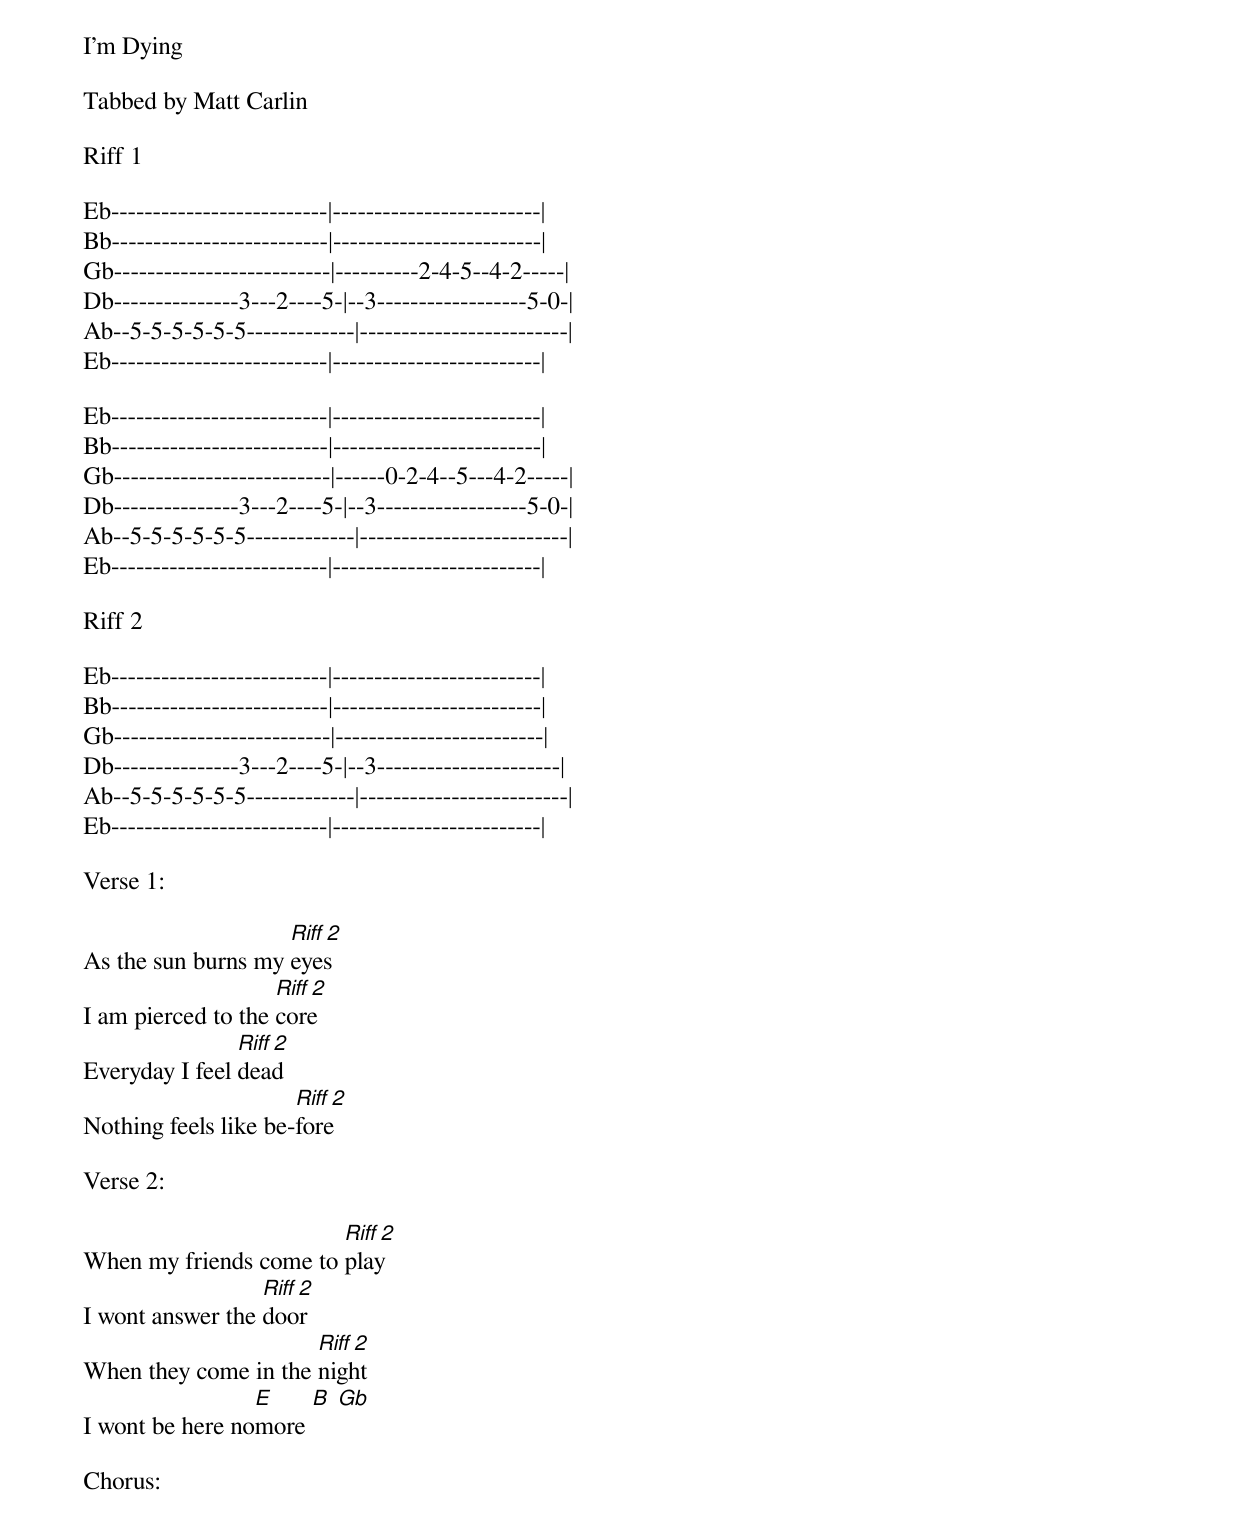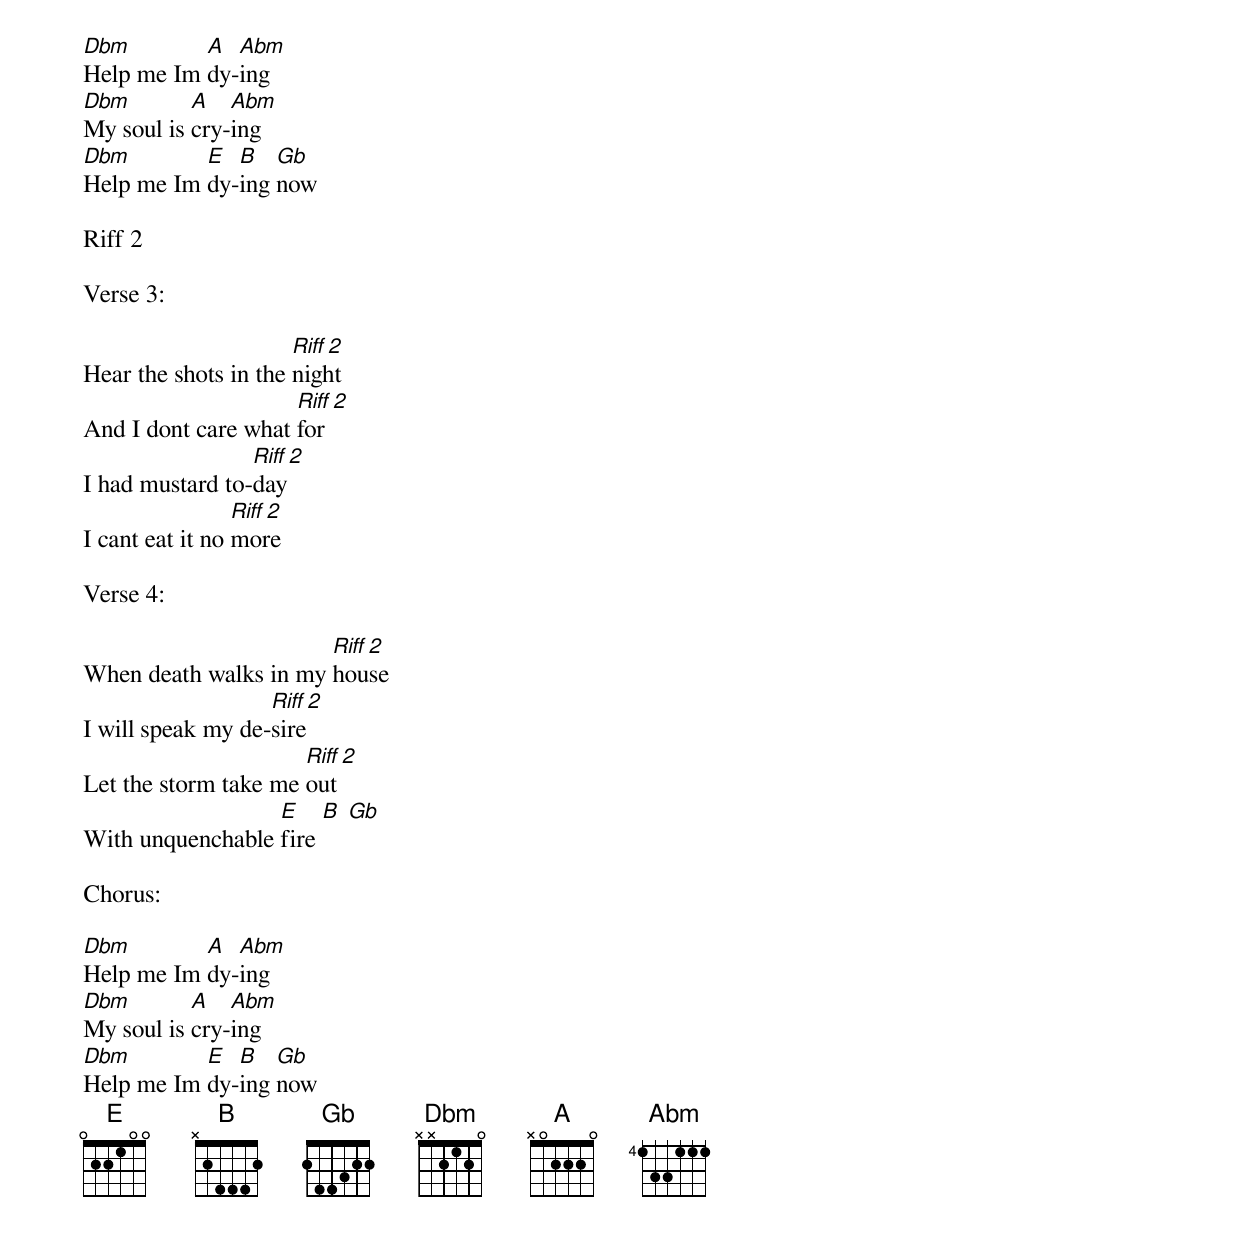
I'm Dying

Tabbed by Matt Carlin

Riff 1

Eb--------------------------|-------------------------|
Bb--------------------------|-------------------------|
Gb--------------------------|----------2-4-5--4-2-----|
Db---------------3---2----5-|--3------------------5-0-|
Ab--5-5-5-5-5-5-------------|-------------------------|
Eb--------------------------|-------------------------|

Eb--------------------------|-------------------------|
Bb--------------------------|-------------------------|
Gb--------------------------|------0-2-4--5---4-2-----|
Db---------------3---2----5-|--3------------------5-0-|
Ab--5-5-5-5-5-5-------------|-------------------------|
Eb--------------------------|-------------------------|

Riff 2

Eb--------------------------|-------------------------|
Bb--------------------------|-------------------------|
Gb--------------------------|-------------------------|
Db---------------3---2----5-|--3----------------------|
Ab--5-5-5-5-5-5-------------|-------------------------|
Eb--------------------------|-------------------------|

Verse 1:

As the sun burns my [Riff 2]eyes
I am pierced to the [Riff 2]core
Everyday I feel [Riff 2]dead
Nothing feels like be-[Riff 2]fore

Verse 2:

When my friends come to [Riff 2]play
I wont answer the [Riff 2]door
When they come in the [Riff 2]night
I wont be here no[E]more [B] [Gb]

Chorus:

[Dbm]Help me Im [A]dy-[Abm]ing
[Dbm]My soul is [A]cry-[Abm]ing
[Dbm]Help me Im [E]dy-[B]ing [Gb]now

Riff 2

Verse 3:

Hear the shots in the [Riff 2]night
And I dont care what [Riff 2]for
I had mustard to-[Riff 2]day
I cant eat it no [Riff 2]more

Verse 4:

When death walks in my [Riff 2]house
I will speak my de-[Riff 2]sire
Let the storm take me [Riff 2]out
With unquenchable [E]fire [B] [Gb]

Chorus:

[Dbm]Help me Im [A]dy-[Abm]ing
[Dbm]My soul is [A]cry-[Abm]ing
[Dbm]Help me Im [E]dy-[B]ing [Gb]now
